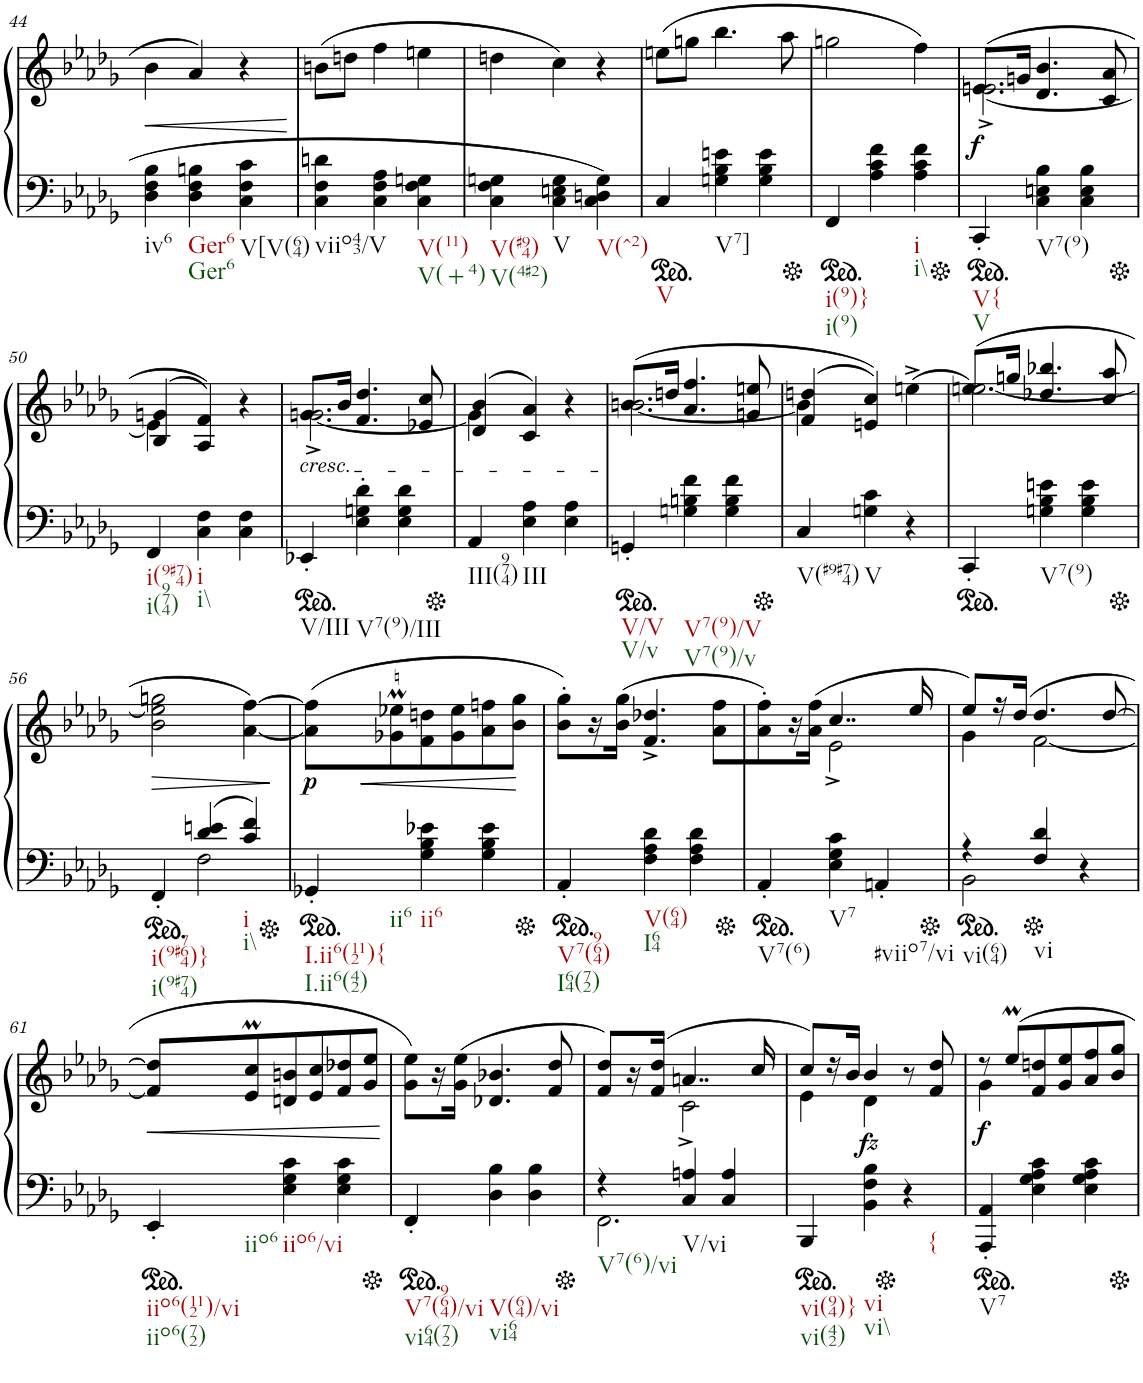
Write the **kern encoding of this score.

**kern	**kern	**dynam
*part2	*part1	*part1
*staff2	*staff1	*staff1
*I"piano	*I"piano	*
*I'Pno	*I'Pno	*
!!LO:PB:g=z
*clefF4	*clefG2	*
*k[b-e-a-d-g-]	*k[b-e-a-d-g-]	*
*M3/4	*M3/4	*
=44	=44	=44
!LO:TX:b:t=iv6	!	!
!	!	!LO:HP:b
4D-\ 4F\ 4B-\	4b-\	<
!LO:TX:b:t=Ger6	!	!
!LO:TX:b:t=Ger6	!	!
4D-\ 4F\ 4Bn\	4a-/	.
!LO:TX:b:t=V[V(64)	!	!
4C\ 4F\ 4c\	4r	.
.	.	[
=45	=45	=45
!LO:TX:b:t=viio43/V	!	!
4C\ 4F\ 4dn\	(8bn\L	.
.	8ddn\J	.
4C\ 4F\ 4A-\	4ff\	.
!LO:TX:b:t=V(11)	!	!
!LO:TX:b:t=V(+4)	!	!
4C\ 4F\ 4Gn\	4een\	.
=46	=46	=46
!LO:TX:b:t=V(#94)	!	!
!LO:TX:b:t=V(4#2)	!	!
4C\ 4F\ 4Gn\	4ddn\	.
!LO:TX:b:t=V	!	!
4C\ 4En\ 4G\	4cc\)	.
!LO:TX:b:t=V(^2)	!	!
4C\ 4Dn\ 4G\	4r	.
=47	=47	=47
*ped	*	*
!LO:TX:b:t=V	!	!
4C/	(8een\L	.
.	8ggn\J	.
!LO:TX:b:t=V7]	!	!
4Gn\ 4B-\ 4en\	4.bb-\	.
4G\ 4B-\ 4e\	.	.
.	8aa-\	.
=48	=48	=48
*Xped	*	*
*ped	*	*
!LO:TX:b:t=i(9)}	!	!
!LO:TX:b:t=i(9)	!	!
4FF/	2ggn\	.
4A-\ 4c\ 4f\	.	.
!LO:TX:b:t=i	!	!
!LO:TX:b:t=i\\	!	!
4A-\ 4c\ 4f\	4ff\)	.
=49	=49	=49
*Xped	*	*
*ped	*	*
*	*^	*
!LO:TX:b:t=V{	!	!	!
!LO:TX:b:t=V	!	!	!
!	!	!	!LO:DY:b
4CC'/	(8.en/L	[2.e^\	f
.	16gn/Jk	.	.
!LO:TX:b:t=V7(9)	!	!	!
4C\ 4En\ 4B-\	4.d-/ 4.b-/	.	.
4C\ 4E\ 4B-\	.	.	.
.	8c/ 8a-/	.	.
!!LO:LB:g=z	!!
=50	=50	=50	=50
*Xped	*	*	*
!LO:TX:b:t=i(9#74)	!	!	!
!LO:TX:b:t=i(974)	!	!	!
4FF/	(4B-/ 4gn/	4e\]	.
!LO:TX:b:t=i	!	!	!
!LO:TX:b:t=i\\	!	!	!
4C\ 4F\	4A-/ 4f/))	2ryy	.
4C\ 4F\	4r	.	.
=51	=51	=51	=51
*ped	*	*	*
!	!LO:TX:b:i:t=cresc.	!	!
!LO:TX:b:t=V/III	!	!	!
4EE-X'/	8.gn/L	[2.g^\	.
.	16b-/Jk	.	.
!LO:TX:b:t=V7(9)/III	!	!	!
4E-\' 4Gn\' 4d-\'	4.f/ 4.dd-/	.	.
4E-\ 4G\ 4d-\	.	.	.
.	8e-X/ 8cc/	.	.
=52	=52	=52	=52
*Xped	*	*	*
!LO:TX:b:t=III(974)	!	!	!
4AA-/	(4d-/ 4b-/	4g\]	.
!LO:TX:b:t=III	!	!	!
4E-\ 4A-\	4c/ 4a-/)	2ryy	.
4E-\ 4A-\	4r	.	.
=53	=53	=53	=53
*ped	*	*	*
!LO:TX:b:t=V/V	!	!	!
!LO:TX:b:t=V/v	!	!	!
4GGn'/	(8.bn/L	[2.b\	.
.	16ddn/Jk	.	.
!LO:TX:b:t=V7(9)/V	!	!	!
!LO:TX:b:t=V7(9)/v	!	!	!
4Gn\ 4Bn\ 4f\	4.a-/ 4.ff/	.	.
4G\ 4B\ 4f\	.	.	.
.	8gn/ 8een/	.	.
=54	=54	=54	=54
*Xped	*	*	*
!LO:TX:b:t=V(#9#74)	!	!	!
4C/	(4f/ 4ddn/	4b\]	.
!LO:TX:b:t=V	!	!	!
4Gn\ 4c\	4en/ 4cc/))	2ryy	.
4r	(4een^\	.	.
=55	=55	=55	=55
*ped	*	*	*
4CC'/	(8.een/L)	[2.ee\	.
.	16ggn/Jk	.	.
!LO:TX:b:t=V7(9)	!	!	!
4Gn\ 4B-\ 4en\	4.dd-X/ 4.bb-X/	.	.
4G\ 4B-\ 4e\	.	.	.
.	8cc/ 8aa-/	.	.
*	*v	*v	*
!!LO:LB:g=z
=56	=56	=56
*Xped	*	*
*ped	*	*
*^	*	*
!LO:TX:b:t=i(9#764)}	!	!	!
!LO:TX:b:t=i(9#74)	!	!	!
!	!	!	!LO:HP:b
4FF'/	4ryy	2b-\ 2ee\] 2ggn\	>
(4d-/ 4en/	2F\	.	.
!LO:TX:b:t=i	!	!	!
!LO:TX:b:t=i\\	!	!	!
4c/ 4f/)	.	[4a-\ [4ff\)	.
*v	*v	*	*
.	.	]
=57	=57	=57
*Xped	*	*
*ped	*	*
!LO:TX:b:t=I.ii6(112){	!	!
!LO:TX:b:t=I.ii6(42)	!	!
!LO:TX:b:t=ii6	!	!
!	!	!LO:DY:b
4GG-X'/	(8a-\] 8ff\]L	p
!	!	!LO:HP:b
.	8g-X\M 8ee-X\M	<
!LO:TX:b:t=ii6	!	!
4G-\ 4B-\ 4e-X\	8f\ 8ddn\	.
.	8g-\ 8ee-\	.
4G-\ 4B-\ 4e-\	8a-\ 8ffn\	.
.	8b-\ 8gg-\J	.
.	.	[
=58	=58	=58
*Xped	*	*
*ped	*	*
!LO:TX:b:t=V7(964)	!	!
!LO:TX:b:t=I64(72)	!	!
4AA-'/	8b-\' 8gg-\'L)	.
.	16r	.
.	(16b-\ 16gg-\JJ	.
!LO:TX:b:t=V(64)	!	!
!LO:TX:b:t=I64	!	!
4F\ 4A-\ 4d-\	4.f/^ 4.dd-X/^	.
4F\ 4A-\ 4d-\	.	.
.	8a-\ 8ff\L	.
=59	=59	=59
*Xped	*	*
*ped	*	*
*	*^	*
!LO:TX:b:t=V7(6)	!	!	!
4AA-'/	8a-\' 8ff\')	4ryy	.
.	16r	.	.
.	(16a-\ 16ff\JL	.	.
!LO:TX:b:t=V7	!	!	!
4E-\ 4G-\ 4c\	4..cc/	2e-^\	.
!LO:TX:b:t=#viio7/vi	!	!	!
4AAn'/	.	.	.
.	16ee-/	.	.
=60	=60	=60	=60
*Xped	*	*	*
*ped	*	*	*
*^	*	*	*
!LO:TX:b:t=vi(64)	!	!	!	!
4r	2BB-\	8ee-/L)	4g-\	.
.	.	16r	.	.
.	.	(16dd-/JJ	.	.
*Xped	*	*	*	*
!LO:TX:b:t=vi	!	!	!	!
4F/ 4d-/	.	4.dd-/	[2f\	.
4r	4ryy	.	.	.
.	.	[8dd-/	.	.
*v	*v	*	*	*
*	*v	*v	*
!!LO:LB:g=z
=61	=61	=61
*ped	*	*
!LO:TX:b:t=iio6(112)/vi	!	!
!LO:TX:b:t=iio6(72)	!	!
!LO:TX:b:t=iio6	!	!
!	!	!LO:HP:b
4EE-'/	8f/] 8dd-/]L	<
.	8e-/M 8cc/M	.
!LO:TX:b:t=iio6/vi	!	!
4E-\ 4G-\ 4c\	8dn/ 8bn/	.
.	8e-/ 8cc/	.
4E-\ 4G-\ 4c\	8f/ 8dd-X/	.
.	8g-/ 8ee-/J	.
.	.	[
=62	=62	=62
*Xped	*	*
*ped	*	*
!LO:TX:b:t=V7(964)/vi	!	!
!LO:TX:b:t=vi64(72)	!	!
4FF'/	8g-\ 8ee-\L)	.
.	16r	.
.	(16g-\ 16ee-\JJ	.
!LO:TX:b:t=V(64)/vi	!	!
!LO:TX:b:t=vi64	!	!
4D-\ 4B-\	4.d-X/ 4.b-X/	.
4D-\ 4B-\	.	.
.	8f/ 8dd-/	.
=63	=63	=63
*Xped	*	*
*^	*^	*
!LO:TX:b:t=V7(6)/vi	!	!	!	!
4r	2.FF\	8f/ 8dd-/L)	4ryy	.
.	.	16r	.	.
.	.	(16f/ 16dd-/JJ	.	.
!LO:TX:b:t=V/vi	!	!	!	!
4C/ 4An/	.	4..an/	2c^\	.
4C/ 4A/	.	.	.	.
.	.	16cc/	.	.
*v	*v	*	*	*
=64	=64	=64	=64
*ped	*	*	*
!LO:TX:b:t=vi(94)}	!	!	!
!LO:TX:b:t=vi(42)	!	!	!
4BBB-/	8cc/L)	4e-\	.
.	16r	.	.
.	16b-/JJ	.	.
!LO:TX:b:t=vi	!	!	!
!LO:TX:b:t=vi\\	!	!	!
!	!	!	!LO:DY:b
4BB-\ 4F\ 4B-\	4b-/	4d-\	fz
*Xped	*	*	*
!LO:TX:b:t={	!	!	!
4r	8r	4ryy	.
.	8f/ 8dd-/	.	.
=65	=65	=65	=65
*ped	*	*	*
!LO:TX:b:t=V7	!	!	!
!	!	!	!LO:DY:b
4AAA-/' 4AA-/'	8r	4g-\	f
.	8ee-M/L	.	.
4E-\ 4G-\ 4A-\ 4c\	8f/ 8ddn/	2ryy	.
.	8g-/ 8ee-/	.	.
4E-\ 4G-\ 4A-\ 4c\	8a-/ 8ff/	.	.
.	8b-/ 8gg-/J	.	.
*	*v	*v	*
*Xped	*	*
=	=	=
*-	*-	*-
